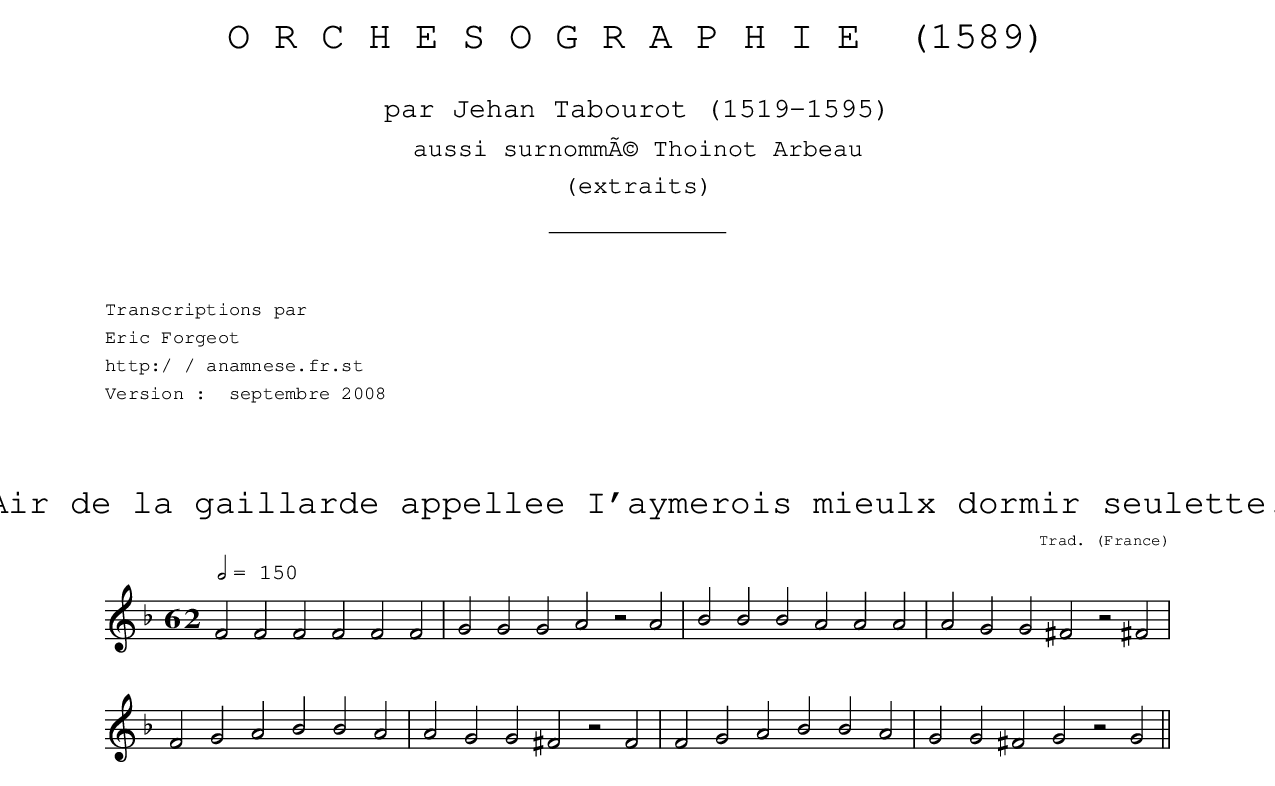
X:1
T:Air de la gaillarde appellee I'aymerois mieulx dormir seulette.
C:Trad.
O:France
M:6/ 2
L:1/ 2
Q:1/ 2=150
K:F
FFFFFF | GGG AzA | BBB AAA | AGG ^Fz^F |
FGA BBA | AGG ^FzF | FGA BBA | GG^F GzG ||
